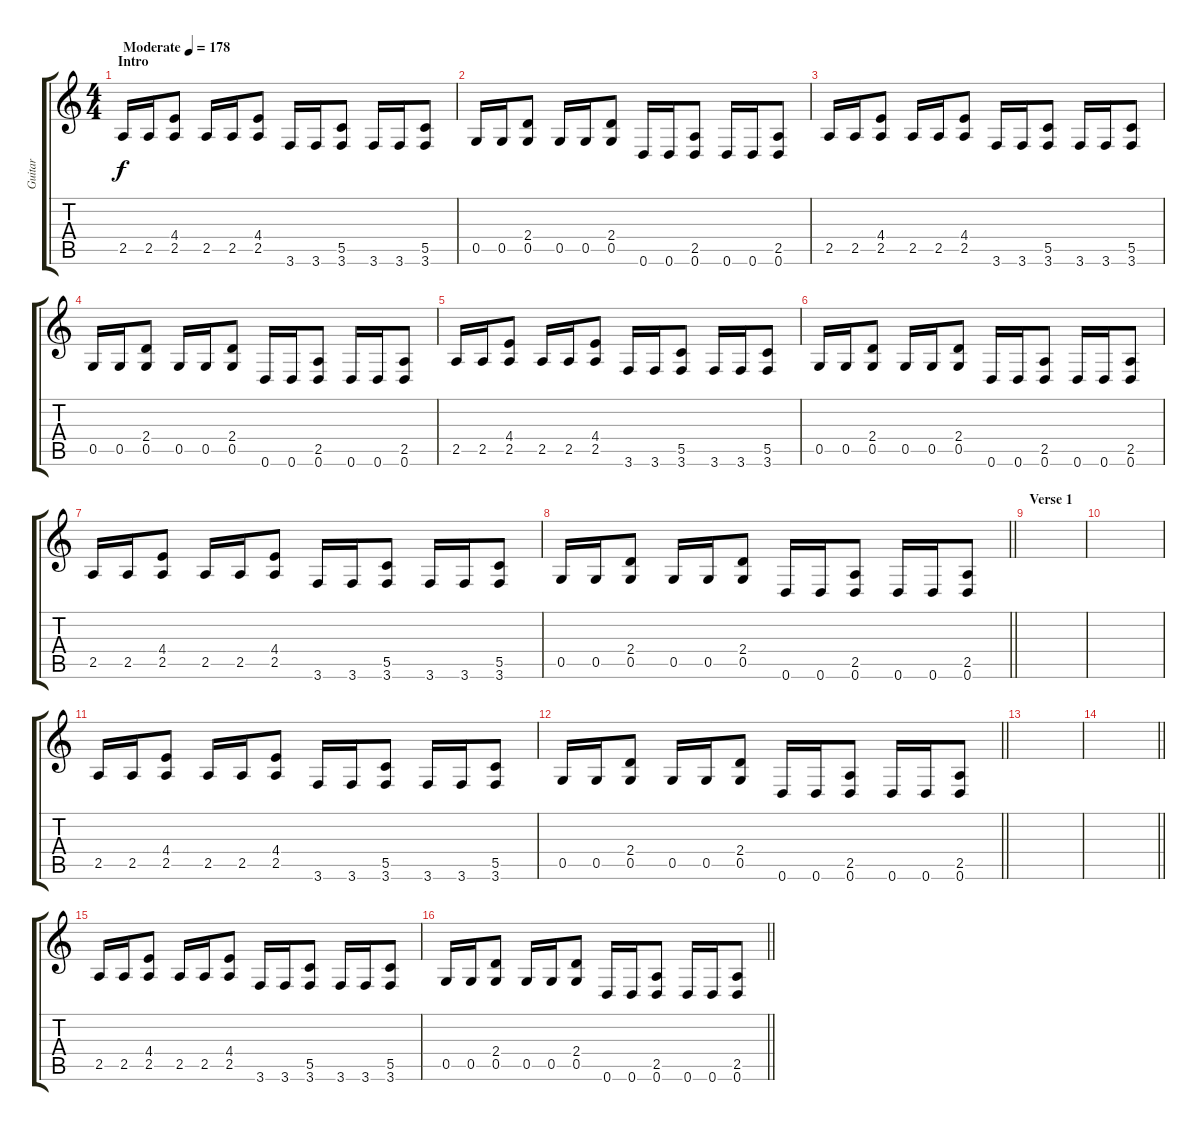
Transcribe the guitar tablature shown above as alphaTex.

\track ("Guitar" "Guitar") {instrument distortionguitar}
\staff {score tabs}
\tuning (D4 A3 F3 C3 G2 D2) {hide}
\ts (4 4)
\section ("" "Intro")
\tempo (178 "Moderate")
\clef g2
\ks c
2.5.16{dy f instrument distortionguitar} 2.5.16 (4.4 2.5).8 2.5.16 2.5.16 (4.4 2.5).8 3.6.16 3.6.16 (5.5 3.6).8 3.6.16 3.6.16 (5.5 3.6).8 |
0.5.16 0.5.16 (2.4 0.5).8 0.5.16 0.5.16 (2.4 0.5).8 0.6.16 0.6.16 (2.5 0.6).8 0.6.16 0.6.16 (2.5 0.6).8 |
2.5.16 2.5.16 (4.4 2.5).8 2.5.16 2.5.16 (4.4 2.5).8 3.6.16 3.6.16 (5.5 3.6).8 3.6.16 3.6.16 (5.5 3.6).8 |
0.5.16 0.5.16 (2.4 0.5).8 0.5.16 0.5.16 (2.4 0.5).8 0.6.16 0.6.16 (2.5 0.6).8 0.6.16 0.6.16 (2.5 0.6).8 |
2.5.16 2.5.16 (4.4 2.5).8 2.5.16 2.5.16 (4.4 2.5).8 3.6.16 3.6.16 (5.5 3.6).8 3.6.16 3.6.16 (5.5 3.6).8 |
0.5.16 0.5.16 (2.4 0.5).8 0.5.16 0.5.16 (2.4 0.5).8 0.6.16 0.6.16 (2.5 0.6).8 0.6.16 0.6.16 (2.5 0.6).8 |
2.5.16 2.5.16 (4.4 2.5).8 2.5.16 2.5.16 (4.4 2.5).8 3.6.16 3.6.16 (5.5 3.6).8 3.6.16 3.6.16 (5.5 3.6).8 |
\barLineRight lightlight
0.5.16 0.5.16 (2.4 0.5).8 0.5.16 0.5.16 (2.4 0.5).8 0.6.16 0.6.16 (2.5 0.6).8 0.6.16 0.6.16 (2.5 0.6).8 |
\section ("" "Verse 1")
|
|
2.5.16 2.5.16 (4.4 2.5).8 2.5.16 2.5.16 (4.4 2.5).8 3.6.16 3.6.16 (5.5 3.6).8 3.6.16 3.6.16 (5.5 3.6).8 |
\barLineRight lightlight
0.5.16 0.5.16 (2.4 0.5).8 0.5.16 0.5.16 (2.4 0.5).8 0.6.16 0.6.16 (2.5 0.6).8 0.6.16 0.6.16 (2.5 0.6).8 |
|
\barLineRight lightlight
|
2.5.16 2.5.16 (4.4 2.5).8 2.5.16 2.5.16 (4.4 2.5).8 3.6.16 3.6.16 (5.5 3.6).8 3.6.16 3.6.16 (5.5 3.6).8 |
\barLineRight lightlight
0.5.16 0.5.16 (2.4 0.5).8 0.5.16 0.5.16 (2.4 0.5).8 0.6.16 0.6.16 (2.5 0.6).8 0.6.16 0.6.16 (2.5 0.6).8
